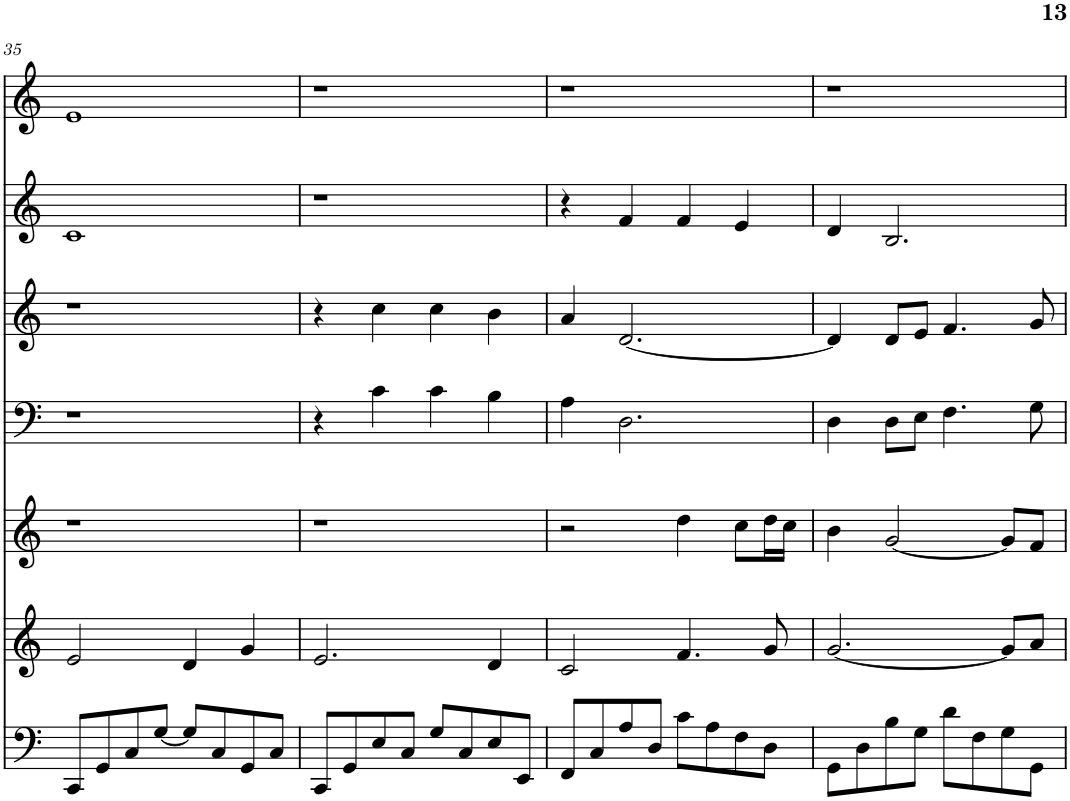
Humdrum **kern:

**kern	**kern	**kern	**kern	**kern	**kern	**kern
*part7	*part6	*part5	*part4	*part3	*part2	*part1
*staff7	*staff6	*staff5	*staff4	*staff3	*staff2	*staff1
*I"Piano	*I"Piano	*I"Piano	*I"Piano	*I"Piano	*I"Piano	*I"Piano
*I'Pno	*I'Pno	*I'Pno	*I'Pno	*I'Pno	*I'Pno	*I'Pno
!!LO:PB:g=z
*clefF4	*clefG2	*clefG2	*clefF4	*clefG2	*clefG2	*clefG2
*k[]	*k[]	*k[]	*k[]	*k[]	*k[]	*k[]
*	*	*	*M4/4	*M4/4	*M4/4	*M4/4
*	*	*	*met(c)	*met(c)	*met(c)	*met(c)
=35	=35	=35	=35	=35	=35	=35
8CC/L	2e/	1r	1r	1r	1c	1e
8GG/	.	.	.	.	.	.
8C/	.	.	.	.	.	.
[8G/J	.	.	.	.	.	.
8G/L]	4d/	.	.	.	.	.
8C/	.	.	.	.	.	.
8GG/	4g/	.	.	.	.	.
8C/J	.	.	.	.	.	.
=36	=36	=36	=36	=36	=36	=36
8CC/L	2.e/	1r	4r	4r	1r	1r
8GG/	.	.	.	.	.	.
8E/	.	.	4c\	4cc\	.	.
8C/J	.	.	.	.	.	.
8G/L	.	.	4c\	4cc\	.	.
8C/	.	.	.	.	.	.
8E/	4d/	.	4B\	4b\	.	.
8EE/J	.	.	.	.	.	.
=37	=37	=37	=37	=37	=37	=37
8FF/L	2c/	2r	4A\	4a/	4r	1r
8C/	.	.	.	.	.	.
8A/	.	.	2.D\	[2.d/	4f/	.
8D/J	.	.	.	.	.	.
8c\L	4.f/	4dd\	.	.	4f/	.
8A\	.	.	.	.	.	.
8F\	.	8cc\L	.	.	4e/	.
8D\J	8g/	16dd\L	.	.	.	.
.	.	16cc\JJ	.	.	.	.
=38	=38	=38	=38	=38	=38	=38
8GG\L	[2.g/	4b\	4D\	4d/]	4d/	1r
8D\	.	.	.	.	.	.
8B\	.	[2g/	8D\L	8d/L	2.B/	.
8G\J	.	.	8E\J	8e/J	.	.
8d\L	.	.	4.F\	4.f/	.	.
8F\	.	.	.	.	.	.
8G\	8g/L]	8g/L]	.	.	.	.
8GG\J	8a/J	8f/J	8G\	8g/	.	.
=	=	=	=	=	=	=
*-	*-	*-	*-	*-	*-	*-
